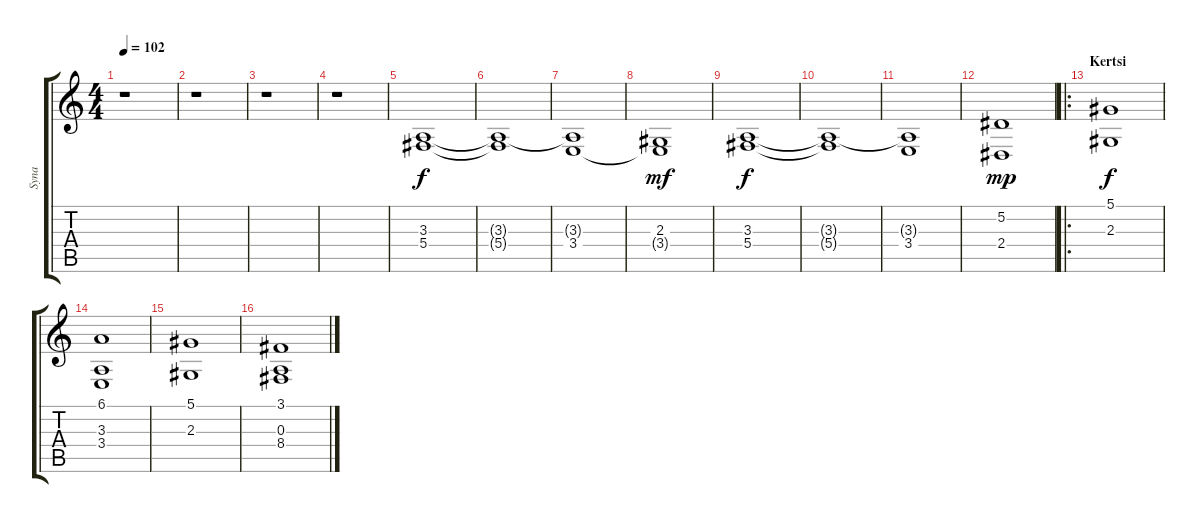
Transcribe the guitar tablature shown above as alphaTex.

\track ("Syna" "Syna") {instrument choiraahs}
\staff {score tabs}
\tuning (Eb4 Bb3 Gb3 Db3 Ab2 Db2) {hide}
\ts (4 4)
\tempo 102
\clef g2
\ks c
r.1{dy f} |
r.1 |
r.1 |
r.1 |
(3.3 5.4).1 |
(3.3{t} 5.4{t}).1 |
(3.3{t} 3.4).1 |
(2.3 3.4{t}).1{dy mf} |
(3.3 5.4).1{dy f} |
(3.3{t} 5.4{t}).1 |
(3.3{t} 3.4).1 |
(5.2 2.4).1{dy mp} |
\ro
\section ("" "Kertsi")
(5.1 2.3).1{dy f} |
(6.1 3.3 3.4).1 |
(5.1 2.3).1 |
(3.1 0.3 8.4).1
